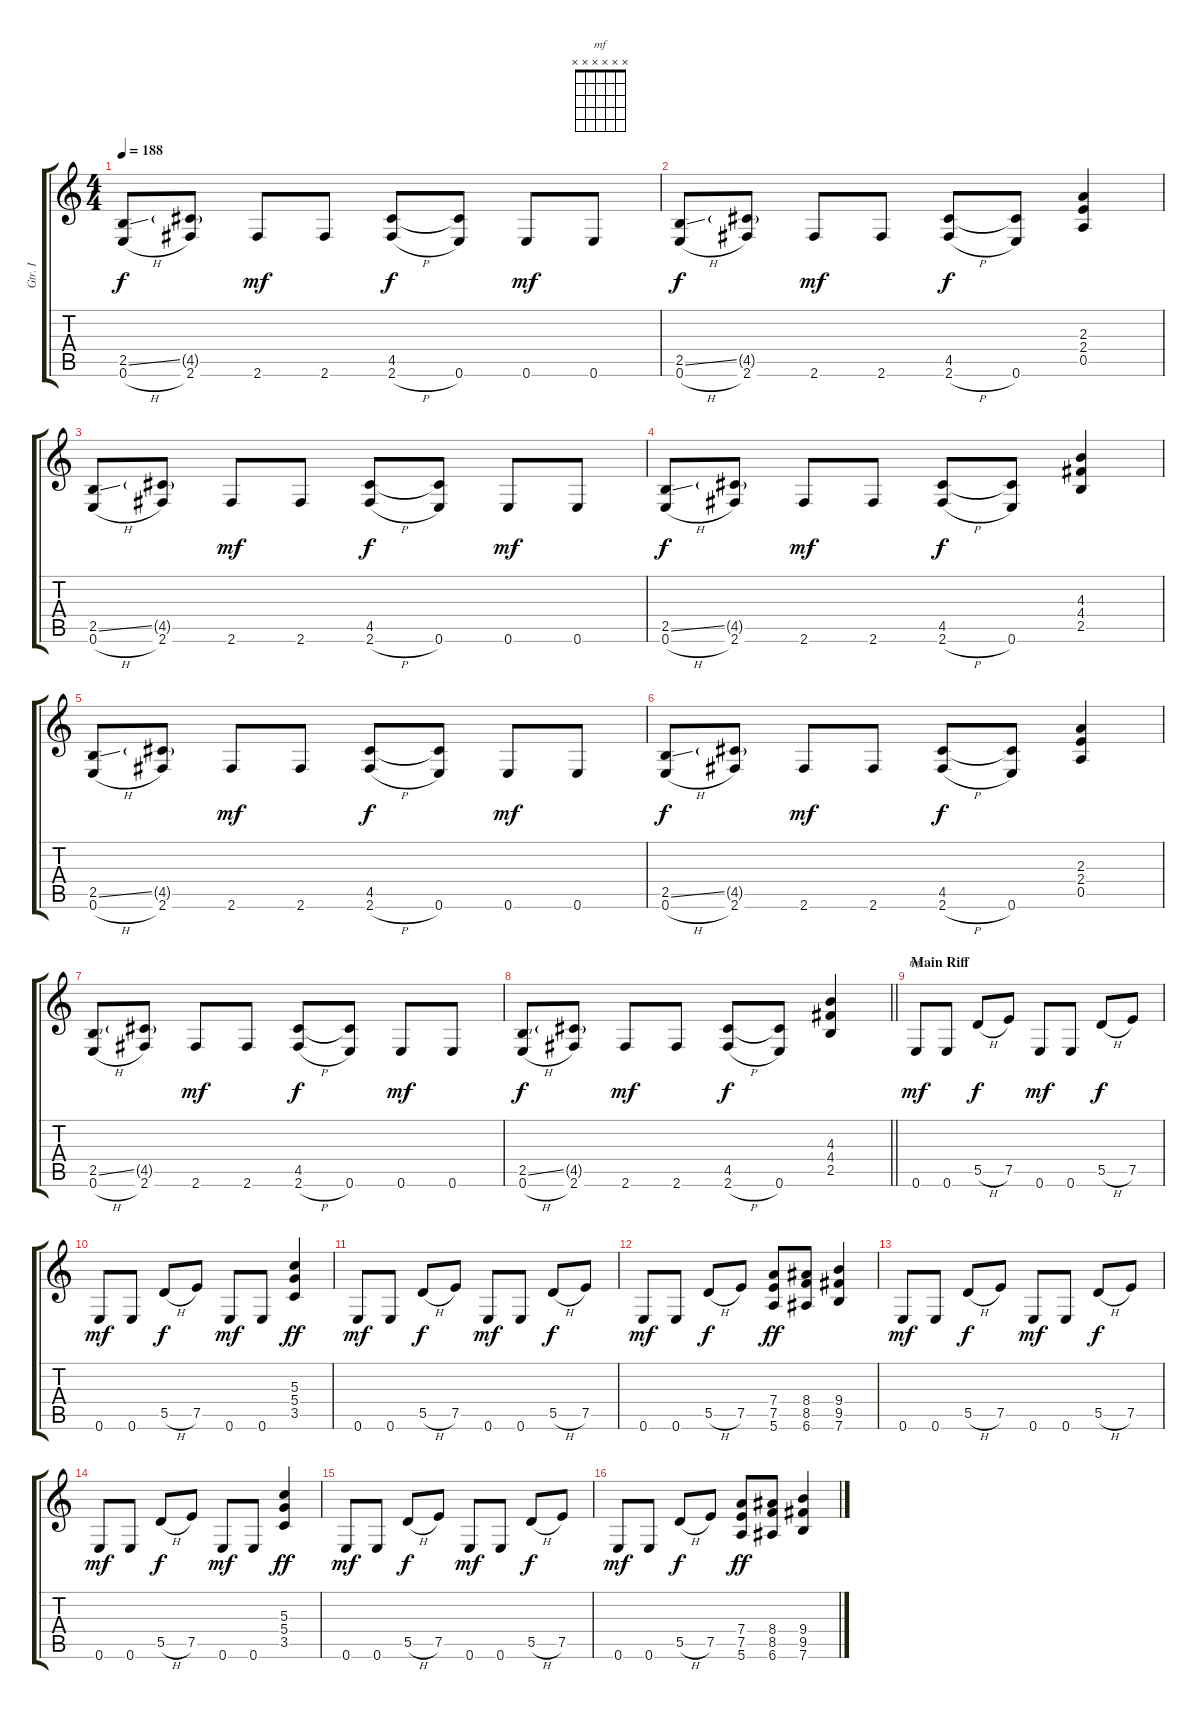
\track ("Gtr. I" "Gtr. I") {instrument overdrivenguitar}
\staff {score tabs}
\tuning (E4 B3 G3 D3 A2 E2) {hide}
\chord ("mf" x x x x x x)
\ts (4 4)
\tempo 188
\clef g2
\ks c
(2.5{ss} 0.6{h}).8{dy f} (4.5{g} 2.6).8 2.6.8{dy mf} 2.6.8 (4.5 2.6{h}).8{dy f} (4.5{t} 0.6).8 0.6.8{dy mf} 0.6.8 |
(2.5{ss} 0.6{h}).8{dy f} (4.5{g} 2.6).8 2.6.8{dy mf} 2.6.8 (4.5 2.6{h}).8{dy f} (4.5{t} 0.6).8 (2.3 2.4 0.5).4 |
(2.5{ss} 0.6{h}).8 (4.5{g} 2.6).8 2.6.8{dy mf} 2.6.8 (4.5 2.6{h}).8{dy f} (4.5{t} 0.6).8 0.6.8{dy mf} 0.6.8 |
(2.5{ss} 0.6{h}).8{dy f} (4.5{g} 2.6).8 2.6.8{dy mf} 2.6.8 (4.5 2.6{h}).8{dy f} (4.5{t} 0.6).8 (4.3 4.4 2.5).4 |
(2.5{ss} 0.6{h}).8 (4.5{g} 2.6).8 2.6.8{dy mf} 2.6.8 (4.5 2.6{h}).8{dy f} (4.5{t} 0.6).8 0.6.8{dy mf} 0.6.8 |
(2.5{ss} 0.6{h}).8{dy f} (4.5{g} 2.6).8 2.6.8{dy mf} 2.6.8 (4.5 2.6{h}).8{dy f} (4.5{t} 0.6).8 (2.3 2.4 0.5).4 |
(2.5{ss} 0.6{h}).8 (4.5{g} 2.6).8 2.6.8{dy mf} 2.6.8 (4.5 2.6{h}).8{dy f} (4.5{t} 0.6).8 0.6.8{dy mf} 0.6.8 |
\barLineRight lightlight
(2.5{ss} 0.6{h}).8{dy f} (4.5{g} 2.6).8 2.6.8{dy mf} 2.6.8 (4.5 2.6{h}).8{dy f} (4.5{t} 0.6).8 (4.3 4.4 2.5).4 |
\section ("" "Main Riff")
0.6.8{ch "mf" dy mf} 0.6.8 5.5{h}.8{dy f} 7.5.8 0.6.8{dy mf} 0.6.8 5.5{h}.8{dy f} 7.5.8 |
0.6.8{dy mf} 0.6.8 5.5{h}.8{dy f} 7.5.8 0.6.8{dy mf} 0.6.8 (5.3 5.4 3.5).4{dy ff} |
0.6.8{dy mf} 0.6.8 5.5{h}.8{dy f} 7.5.8 0.6.8{dy mf} 0.6.8 5.5{h}.8{dy f} 7.5.8 |
0.6.8{dy mf} 0.6.8 5.5{h}.8{dy f} 7.5.8 (7.4 7.5 5.6).8{dy ff} (8.4 8.5 6.6).8 (9.4 9.5 7.6).4 |
0.6.8{dy mf} 0.6.8 5.5{h}.8{dy f} 7.5.8 0.6.8{dy mf} 0.6.8 5.5{h}.8{dy f} 7.5.8 |
0.6.8{dy mf} 0.6.8 5.5{h}.8{dy f} 7.5.8 0.6.8{dy mf} 0.6.8 (5.3 5.4 3.5).4{dy ff} |
0.6.8{dy mf} 0.6.8 5.5{h}.8{dy f} 7.5.8 0.6.8{dy mf} 0.6.8 5.5{h}.8{dy f} 7.5.8 |
0.6.8{dy mf} 0.6.8 5.5{h}.8{dy f} 7.5.8 (7.4 7.5 5.6).8{dy ff} (8.4 8.5 6.6).8 (9.4 9.5 7.6).4
